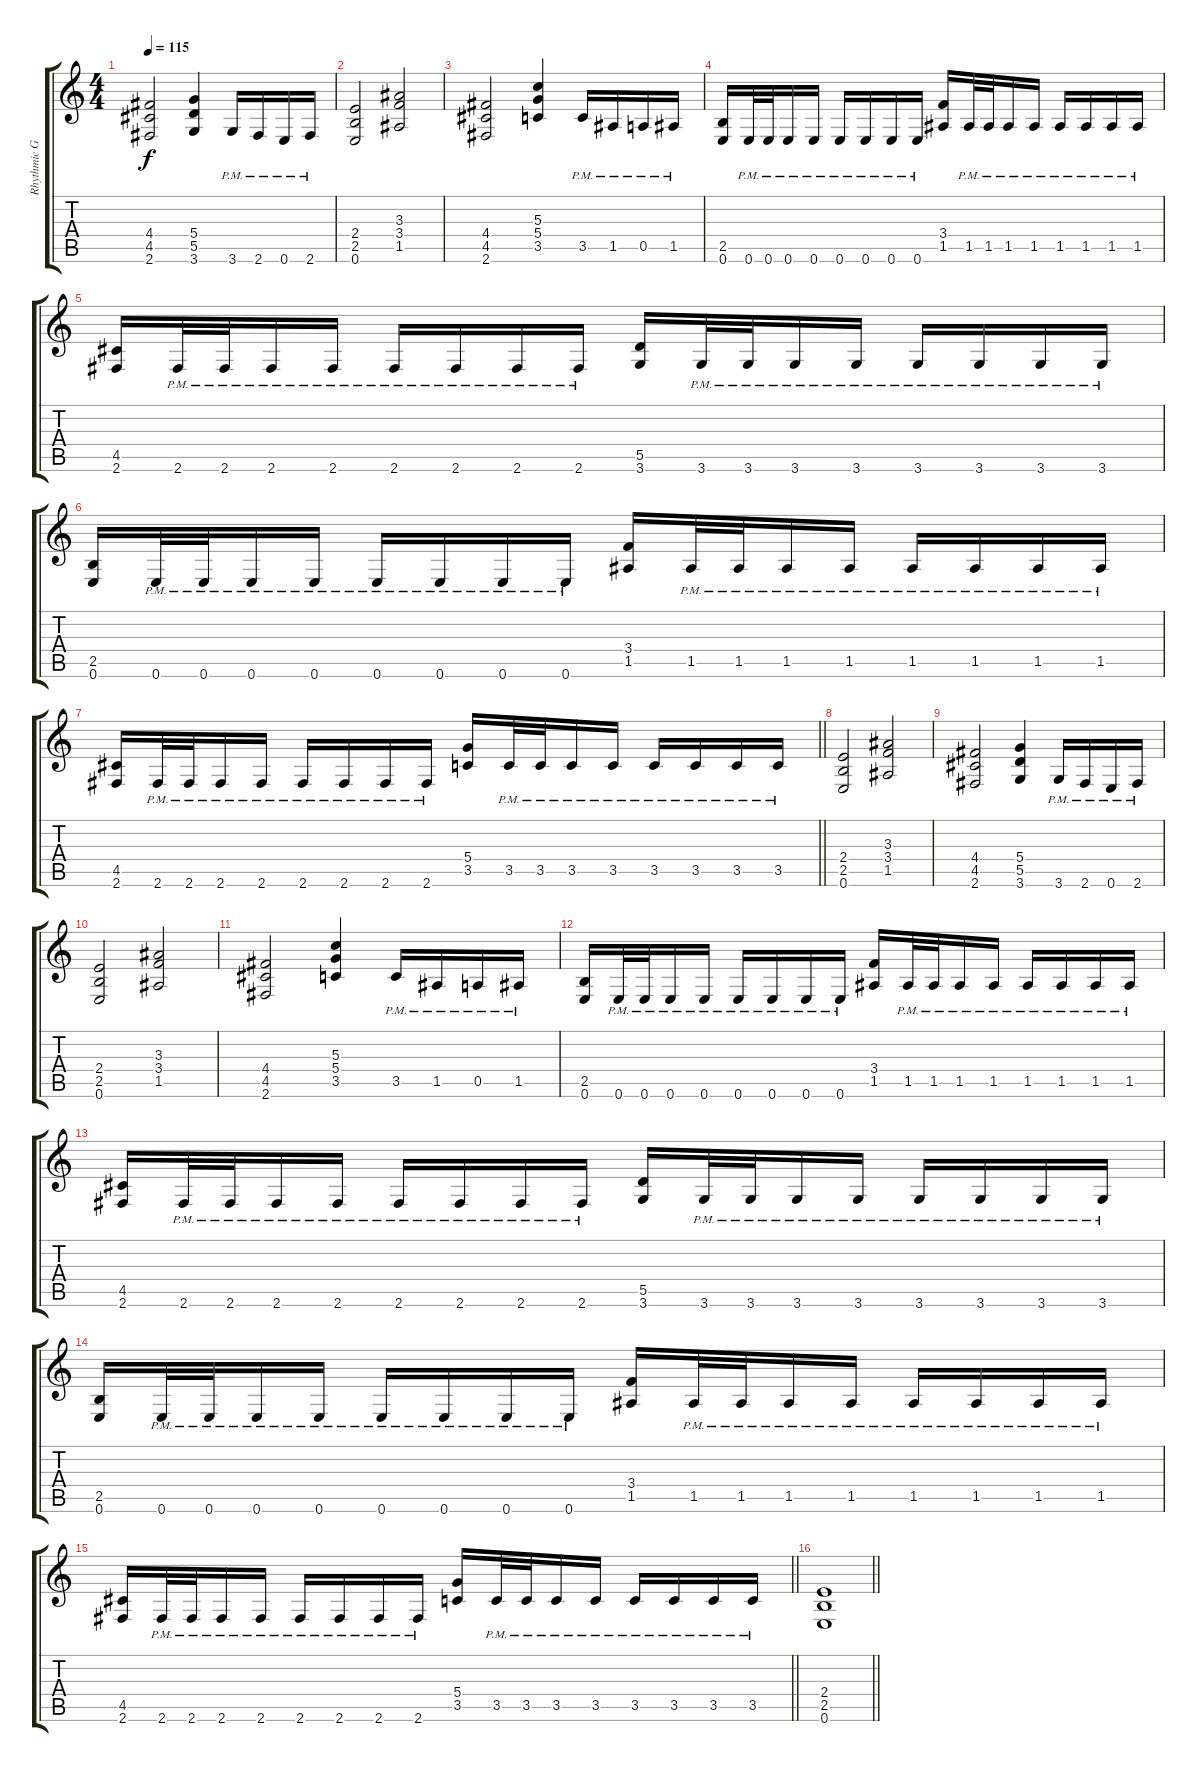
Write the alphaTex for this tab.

\track ("Rhythmic Guitar" "Rhythmic G") {instrument distortionguitar}
\staff {score tabs}
\tuning (E4 B3 G3 D3 A2 E2) {hide}
\ts (4 4)
\tempo 115
\clef g2
\ks c
(4.4 4.5 2.6).2{dy f} (5.4 5.5 3.6).4 3.6{pm}.16 2.6{pm}.16 0.6{pm}.16 2.6{pm}.16 |
(2.4 2.5 0.6).2 (3.3 3.4 1.5).2 |
(4.4 4.5 2.6).2 (5.3 5.4 3.5).4 3.5{pm}.16 1.5{pm}.16 0.5{pm}.16 1.5{pm}.16 |
(2.5 0.6).16 0.6{pm}.32 0.6{pm}.32 0.6{pm}.16 0.6{pm}.16 0.6{pm}.16 0.6{pm}.16 0.6{pm}.16 0.6{pm}.16 (3.4 1.5).16 1.5{pm}.32 1.5{pm}.32 1.5{pm}.16 1.5{pm}.16 1.5{pm}.16 1.5{pm}.16 1.5{pm}.16 1.5{pm}.16 |
(4.5 2.6).16 2.6{pm}.32 2.6{pm}.32 2.6{pm}.16 2.6{pm}.16 2.6{pm}.16 2.6{pm}.16 2.6{pm}.16 2.6{pm}.16 (5.5 3.6).16 3.6{pm}.32 3.6{pm}.32 3.6{pm}.16 3.6{pm}.16 3.6{pm}.16 3.6{pm}.16 3.6{pm}.16 3.6{pm}.16 |
(2.5 0.6).16 0.6{pm}.32 0.6{pm}.32 0.6{pm}.16 0.6{pm}.16 0.6{pm}.16 0.6{pm}.16 0.6{pm}.16 0.6{pm}.16 (3.4 1.5).16 1.5{pm}.32 1.5{pm}.32 1.5{pm}.16 1.5{pm}.16 1.5{pm}.16 1.5{pm}.16 1.5{pm}.16 1.5{pm}.16 |
\barLineRight lightlight
(4.5 2.6).16 2.6{pm}.32 2.6{pm}.32 2.6{pm}.16 2.6{pm}.16 2.6{pm}.16 2.6{pm}.16 2.6{pm}.16 2.6{pm}.16 (5.4 3.5).16 3.5{pm}.32 3.5{pm}.32 3.5{pm}.16 3.5{pm}.16 3.5{pm}.16 3.5{pm}.16 3.5{pm}.16 3.5{pm}.16 |
(2.4 2.5 0.6).2 (3.3 3.4 1.5).2 |
(4.4 4.5 2.6).2 (5.4 5.5 3.6).4 3.6{pm}.16 2.6{pm}.16 0.6{pm}.16 2.6{pm}.16 |
(2.4 2.5 0.6).2 (3.3 3.4 1.5).2 |
(4.4 4.5 2.6).2 (5.3 5.4 3.5).4 3.5{pm}.16 1.5{pm}.16 0.5{pm}.16 1.5{pm}.16 |
(2.5 0.6).16 0.6{pm}.32 0.6{pm}.32 0.6{pm}.16 0.6{pm}.16 0.6{pm}.16 0.6{pm}.16 0.6{pm}.16 0.6{pm}.16 (3.4 1.5).16 1.5{pm}.32 1.5{pm}.32 1.5{pm}.16 1.5{pm}.16 1.5{pm}.16 1.5{pm}.16 1.5{pm}.16 1.5{pm}.16 |
(4.5 2.6).16 2.6{pm}.32 2.6{pm}.32 2.6{pm}.16 2.6{pm}.16 2.6{pm}.16 2.6{pm}.16 2.6{pm}.16 2.6{pm}.16 (5.5 3.6).16 3.6{pm}.32 3.6{pm}.32 3.6{pm}.16 3.6{pm}.16 3.6{pm}.16 3.6{pm}.16 3.6{pm}.16 3.6{pm}.16 |
(2.5 0.6).16 0.6{pm}.32 0.6{pm}.32 0.6{pm}.16 0.6{pm}.16 0.6{pm}.16 0.6{pm}.16 0.6{pm}.16 0.6{pm}.16 (3.4 1.5).16 1.5{pm}.32 1.5{pm}.32 1.5{pm}.16 1.5{pm}.16 1.5{pm}.16 1.5{pm}.16 1.5{pm}.16 1.5{pm}.16 |
\barLineRight lightlight
(4.5 2.6).16 2.6{pm}.32 2.6{pm}.32 2.6{pm}.16 2.6{pm}.16 2.6{pm}.16 2.6{pm}.16 2.6{pm}.16 2.6{pm}.16 (5.4 3.5).16 3.5{pm}.32 3.5{pm}.32 3.5{pm}.16 3.5{pm}.16 3.5{pm}.16 3.5{pm}.16 3.5{pm}.16 3.5{pm}.16 |
\barLineRight lightlight
(2.4 2.5 0.6).1
